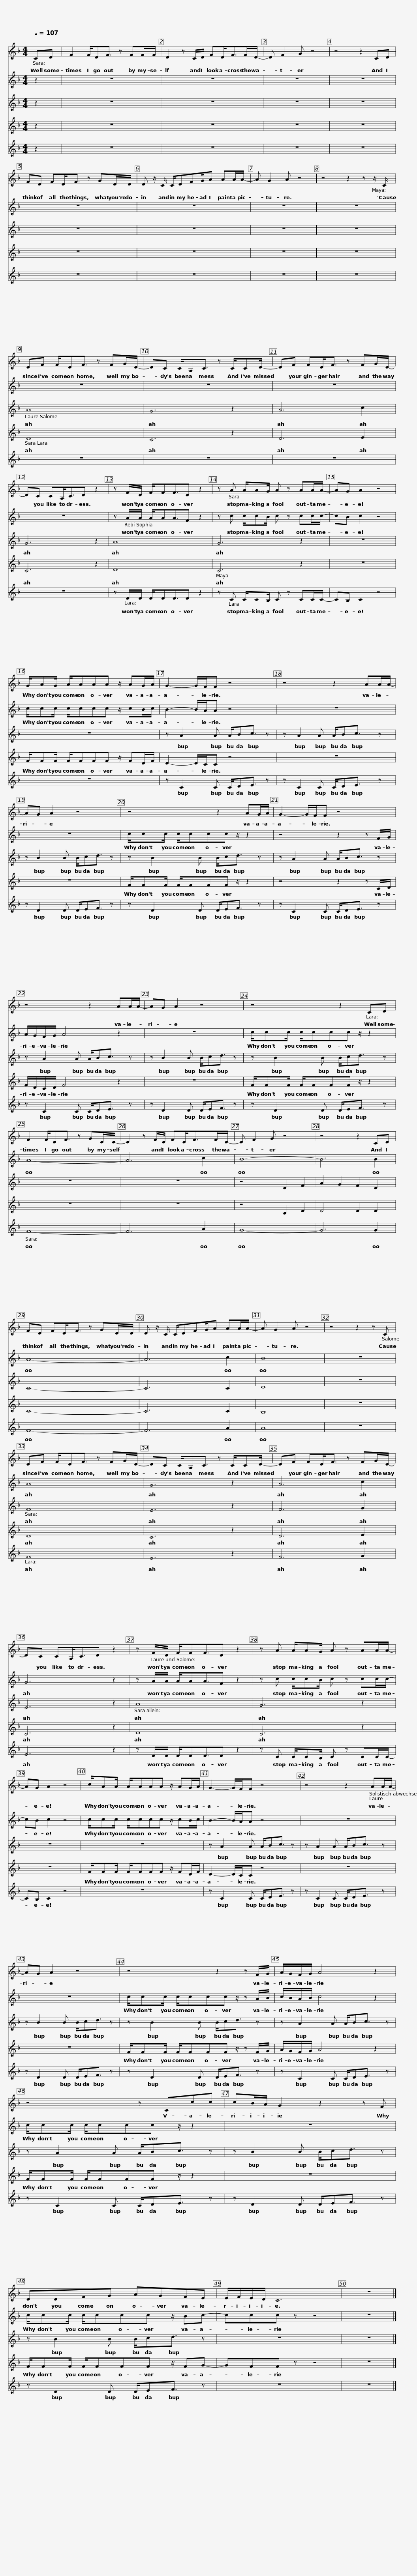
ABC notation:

X:1
%%score 1 2 3 4 5
L:1/8
Q:1/4=107
M:4/4
I:linebreak $
K:F
V:1 treble
V:2 treble
V:3 treble
V:4 treble
V:5
V:1
 CD | F2 F/DF3/2 z FF/F/ | D2 z C/D/ FD<FF/D/- | D F2 G z4 | z4 z2 CD |$ %5
 FD FD<F z GD/D/ | D z/ C/ C/DFG/A AA/A/- | A G2 A z4 |$ z4 z2 z z/ C/ | DF F/DF3/2 z FG/D/- | %10
 DC C/A,C3/2 z C/CD/- |$ DF FD<F z FG/D/- | DC CA,<CD z2 | z F/D/ F/FF3/2D z2 |$ z A A/AG/ A z AA/A/- | %15
 AG A2 z4 | G/AG/ A/AAA z/ AG/A/ |$ G2- G/F/F z4 | z4 z2 AA/A/- | AG A2 z4 |$ %20
 z4 z2 AG/A/ | G2- G/F/F z4 |$ z4 z2 AA/A/- | AG A2 z4 |$ z4 z2 CD | %25
 F2 F/DF3/2 z GD/D/- |$ D2 z F/D/ FD<FF/D/- | D F2 G z4 | z4 z2 CD | FD FD<F z GD/D/ |$ %30
 D z/ C/ C/DFG/A AA/A/- | A G2 A z4 | z4 z2 z C |$ DF F/DF3/2 z FG/D/- | DC C/A,C3/2 z C/CD/- |$ %35
 DF FD<F z FG/D/- | DC CA,<CD z2 | z F/D/ F/FF3/2D z2 |$ z A A/AG/ A z AA/A/- | AG A2 z4 | %40
 c/AA/ A/AAA z/ AG/A/ |$ G2- G/F/F z4 | z4 z2 AA/A/- | AG A2 z4 |$ z4 z2 z F/G/ | %45
 A/G/F/G/ A4 z2 |$ z4 z Ccc | cB/A/ G2 z2 z F |$ DDFG AGFE | E/F/E/D/ C6 | %50
 z8 |] %51
V:2
 z2 | z8 | z8 | z8 | z8 |$ %5
 z8 | z8 | z8 |$ z8 | z8 | %10
 z8 |$ z8 | z8 | z A/A/ A/AA3/2F z2 |$ z c c/cB/ c z cc/c/- | %15
 cB c2 z4 | c/cc/ c/ccc z/ cB/c/ |$ B2- B/A/A z4 | z8 | z8 |$ %20
 c/cc/ c/ccc z/ z2 | z4 z2 z F/G/ |$ A/G/F/G/ A4 z2 | z8 |$ c/cc/ c/ccc z/ z2 | %25
 A8- |$ A6 c2 | B8- | B6 B2 | A8- |$ %30
 A6 c2 | B8 | z8 |$ A8 | G6 z2 |$ %35
 A6 c2 | G6 z2 | z A/A/ A/AA3/2F z2 |$ z c c/cB/ c z cc/c/- | cB c2 z4 | %40
 c/cc/ c/ccc z/ cB/c/ |$ B2- B/A/A z4 | z8 | z8 |$ c/cc/ c/ccc z/ z A/B/ | %45
 c/B/A/B/ c4 z2 |$ c/cc/ c/ccc z/ z2 | z8 |$ c/cc/ c/ccc z/ Bc- | ccc z z4 | %50
 z8 |] %51
V:3
 z2 | z8 | z8 | z8 | z8 |$ %5
 z8 | z8 | z8 |$ z8 | A8 | %10
 G6 z2 |$ A6 c2 | G6 z2 | A8 |$ G6 z2 | %15
 z8 | z8 |$ z A2 A A/Bc3/2 z | z A2 A A/Bc3/2 z | z B2 B B/cd3/2 z |$ %20
 z B2 B B/cd3/2 z | z A2 A A/Bc3/2 z |$ z A2 A A/Bc3/2 z | z B2 B B/cd3/2 z |$ z B2 B B/cd3/2 z | %25
 z8 |$ z8 | z4 D2 F2 | A2 G2 F2 D2 | C8- |$ %30
 C6 C2 | D8 | z8 |$ F8 | E6 z2 |$ %35
 F6 G2 | E6 z2 | A8 |$ G6 z2 | z8 | %40
 z8 |$ z A2 A A/Bc3/2 z | z A2 A A/Bc3/2 z | z B2 B B/cd3/2 z |$ z B2 B B/cd3/2 z | %45
 z A2 A A/Bc3/2 z |$ z A2 A A/Bc3/2 z | z B2 B B/cd3/2 z |$ z B2 B B/cd3/2 z | z8 | %50
 z8 |] %51
V:4
 z2 | z8 | z8 | z8 | z8 |$ %5
 z8 | z8 | z8 |$ z8 | D8 | %10
 C6 z2 |$ D6 E2 | C6 z2 | D8 |$ C6 z2 | %15
 z8 | F/FF/ F/FFF z/ FD/F/ |$ D2- D/C/C z4 | z8 | z8 |$ %20
 F/FF/ F/FFF z/ z2 | z4 z2 z C/D/ |$ F/D/C/D/ F4 z2 | z8 |$ F/FF/ F/FFF z/ z2 | %25
 z8 |$ z8 | z4 B,2 D2 | D4 D2 D2 | C8- |$ %30
 C6 C2 | B,8 | z8 |$ D8 | C6 z2 |$ %35
 D6 E2 | C6 z2 | D8 |$ C6 z2 | z8 | %40
 F/FF/ F/FFF z/ FD/F/ |$ D2- D/C/C z4 | z8 | z8 |$ F/FF/ F/FFF z/ z F/G/ | %45
 A/G/F/G/ A4 z2 |$ F/FF/ F/FFF z/ z2 | z8 |$ F/FF/ F/FFF z/ FG- | GFF z z4 | %50
 z8 |] %51
V:5
 z2 | z8 | z8 | z8 | z8 |$ %5
 z8 | z8 | z8 |$ z8 | z8 | %10
 z8 |$ z8 | z8 | z D/D/ D/DD3/2D z2 |$ z C C/CB,/ C z CC/C/- | %15
 CB, C2 z4 | z8 |$ z C2 C C/DE3/2 z | z C2 C C/DE3/2 z | z D2 D D/EF3/2 z |$ %20
 z D2 D D/EF3/2 z | z C2 C C/DE3/2 z |$ z C2 C C/DE3/2 z | z D2 D D/EF3/2 z |$ z D2 D D/EF3/2 z | %25
 F8- |$ F6 A2 | G8- | G6 G2 | F8- |$ %30
 F6 A2 | A8 | z8 |$ F8 | E6 z2 |$ %35
 F6 G2 | E6 z2 | z D/D/ D/DD3/2D z2 |$ z C C/CB,/ C z CC/C/- | CB, C2 z4 | %40
 z8 |$ z C2 C C/DE3/2 z | z C2 C C/DE3/2 z | z D2 D D/EF3/2 z |$ z D2 D D/EF3/2 z | %45
 z C2 C C/DE3/2 z |$ z C2 C C/DE3/2 z | z D2 D D/EF3/2 z |$ z D2 D D/EF3/2 z | z8 | %50
 z8 |] %51
